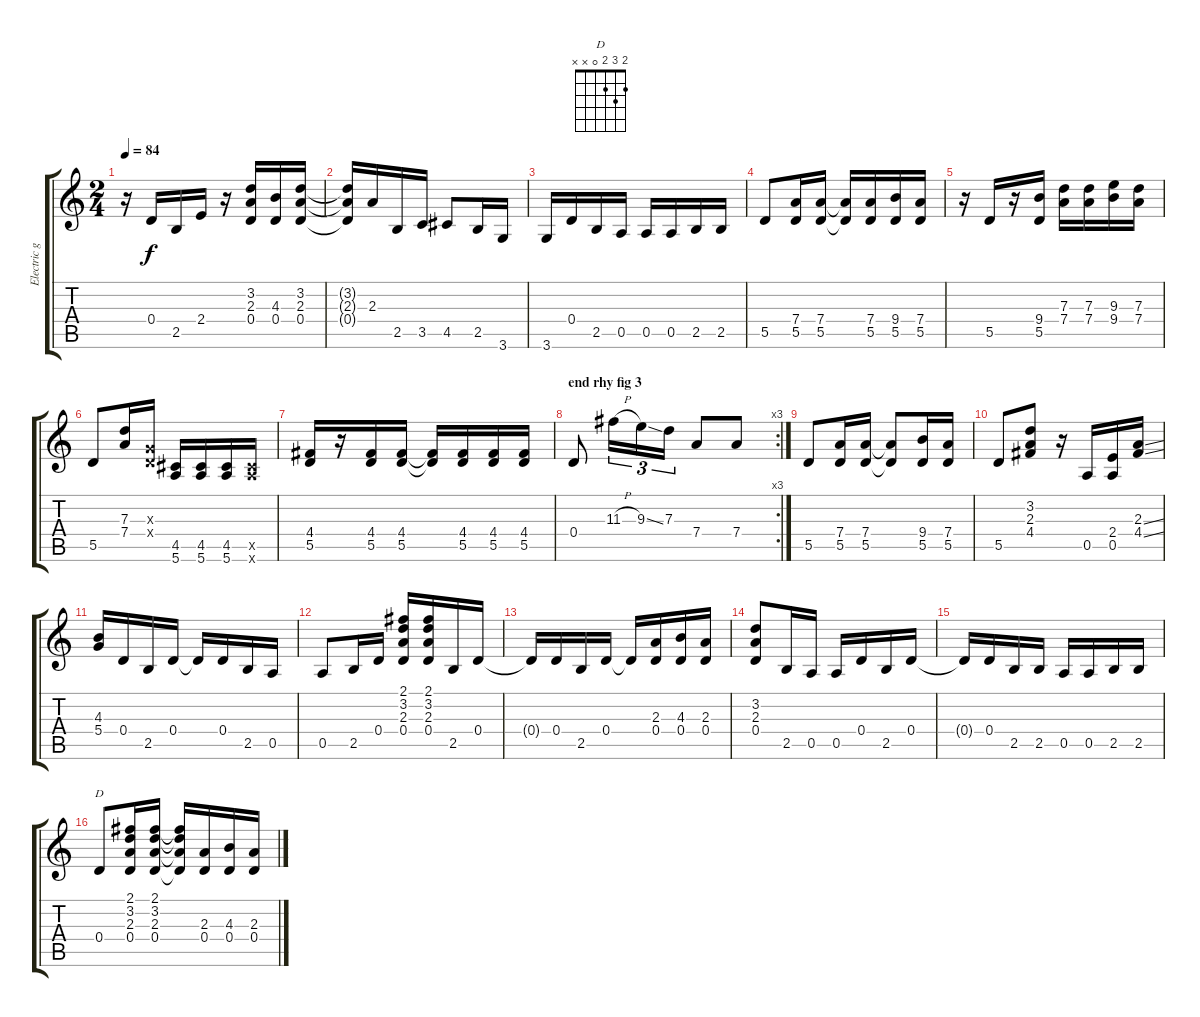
\track ("Electric guitar" "Electric g") {instrument electricguitarmuted}
\staff {score tabs}
\tuning (E4 B3 G3 D3 A2 E2) {hide}
\chord ("D" 2 3 2 0 x x)
\ts (2 4)
\tempo 84
\clef g2
\ks c
r.16{dy f} 0.4.16 2.5.16 2.4.16 r.16 (3.2 2.3 0.4).16 (4.3 0.4).16 (3.2 2.3 0.4).16 |
(3.2{t} 2.3{t} 0.4{t}).16 2.3.16 2.5.16 3.5.16 4.5.8 2.5.16 3.6.16 |
3.6.16 0.4.16 2.5.16 0.5.16 0.5.16 0.5.16 2.5.16 2.5.16 |
5.5.8 (7.4 5.5).16 (7.4 5.5).16 (7.4{t} 5.5{t}).16 (7.4 5.5).16 (9.4 5.5).16 (7.4 5.5).16 |
r.16 5.5.16 r.16 (9.4 5.5).16 (7.3 7.4).16 (7.3 7.4).16 (9.3 9.4).16 (7.3 7.4).16 |
5.5.8 (7.3 7.4).16 (0.3{x} 0.4{x}).16 (4.5 5.6).16 (4.5 5.6).16 (4.5 5.6).16 (4.5{x} 5.6{x}).16 |
(4.4 5.5).16 r.16 (4.4 5.5).16 (4.4 5.5).16 (4.4{t} 5.5{t}).16 (4.4 5.5).16 (4.4 5.5).16 (4.4 5.5).16 |
\rc 3
\section ("" "end rhy fig 3")
0.4.8 11.3{h}.16{tu (3 2)} 9.3{ss}.16{tu (3 2)} 7.3.16{tu (3 2)} 7.4.8 7.4.8 |
5.5.8 (7.4 5.5).16 (7.4 5.5).16 (7.4{t} 5.5{t}).8 (9.4 5.5).16 (7.4 5.5).16 |
5.5.8 (3.2 2.3 4.4).8 r.16 0.5.16 (2.4 0.5).16 (2.3{ss} 4.4{ss}).16 |
(4.3 5.4).16 0.4.16 2.5.16 0.4.16 0.4{t}.16 0.4.16 2.5.16 0.5.16 |
0.5.8 2.5.16 0.4.16 (2.1 3.2 2.3 0.4).16 (2.1 3.2 2.3 0.4).16 2.5.16 0.4.16 |
0.4{t}.16 0.4.16 2.5.16 0.4.16 0.4{t}.16 (2.3 0.4).16 (4.3 0.4).16 (2.3 0.4).16 |
(3.2 2.3 0.4).8 2.5.16 0.5.16 0.5.16 0.4.16 2.5.16 0.4.16 |
0.4{t}.16 0.4.16 2.5.16 2.5.16 0.5.16 0.5.16 2.5.16 2.5.16 |
0.4.8{ch "D"} (2.1 3.2 2.3 0.4).16 (2.1 3.2 2.3 0.4).16 (2.1{t} 3.2{t} 2.3{t} 0.4{t}).16 (2.3 0.4).16 (4.3 0.4).16 (2.3 0.4).16
